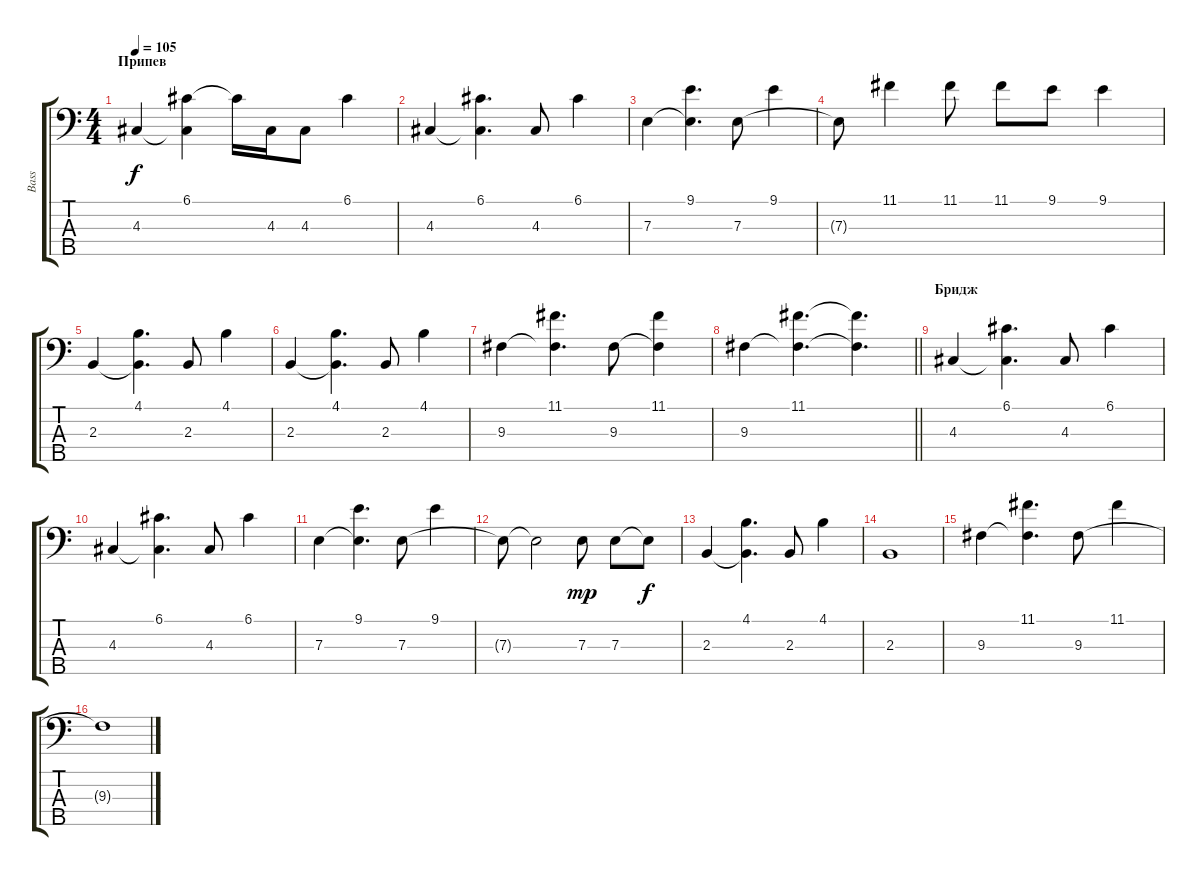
\track ("Bass" "Bass") {instrument electricbassfinger}
\staff {score tabs}
\tuning (G2 D2 A1 E1 B0) {hide}
\ts (4 4)
\section ("" "Припев")
\tempo 105
\clef f4
\ks c
4.3.4{dy f} (6.1 4.3{t}).4 6.1{t}.16 4.3.16 4.3.8 6.1.4 |
4.3.4 (6.1 4.3{t}).4{d} 4.3.8 6.1.4 |
7.3.4 (9.1 7.3{t}).4{d} 7.3.8 9.1.4 |
7.3{t}.8 11.1.4 11.1.8 11.1.8 9.1.8 9.1.4 |
2.3.4 (4.1 2.3{t}).4{d} 2.3.8 4.1.4 |
2.3.4 (4.1 2.3{t}).4{d} 2.3.8 4.1.4 |
9.3.4 (11.1 9.3{t}).4{d} 9.3.8 (11.1 9.3{t}).4 |
\barLineRight lightlight
9.3.4 (11.1 9.3{t}).4{d} (11.1{t} 9.3{t}).4{d} |
\section ("" "Бридж")
4.3.4 (6.1 4.3{t}).4{d} 4.3.8 6.1.4 |
4.3.4 (6.1 4.3{t}).4{d} 4.3.8 6.1.4 |
7.3.4 (9.1 7.3{t}).4{d} 7.3.8 9.1.4 |
7.3{t}.8 7.3{t}.2 7.3.8{dy mp} 7.3.8 7.3{t}.8{dy f} |
2.3.4 (4.1 2.3{t}).4{d} 2.3.8 4.1.4 |
2.3.1 |
9.3.4 (11.1 9.3{t}).4{d} 9.3.8 11.1.4 |
9.3{t}.1
